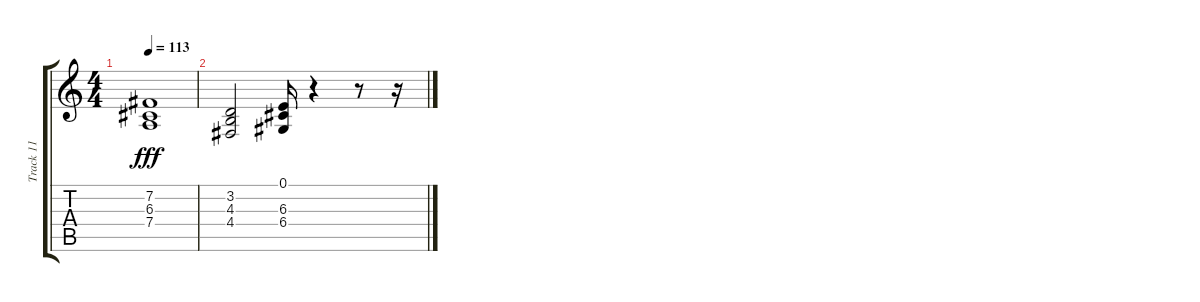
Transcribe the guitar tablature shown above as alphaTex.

\track ("Track 11" "Track 11") {instrument synthstrings1}
\staff {score tabs}
\tuning (E4 B3 G3 D3 A2 E2) {hide}
\ts (4 4)
\tempo 113
\clef g2
\ks c
(7.2 6.3 7.4).1{dy fff} |
(3.2 4.3 4.4).2 (0.1 6.3 6.4).16 r.4 r.8 r.16
